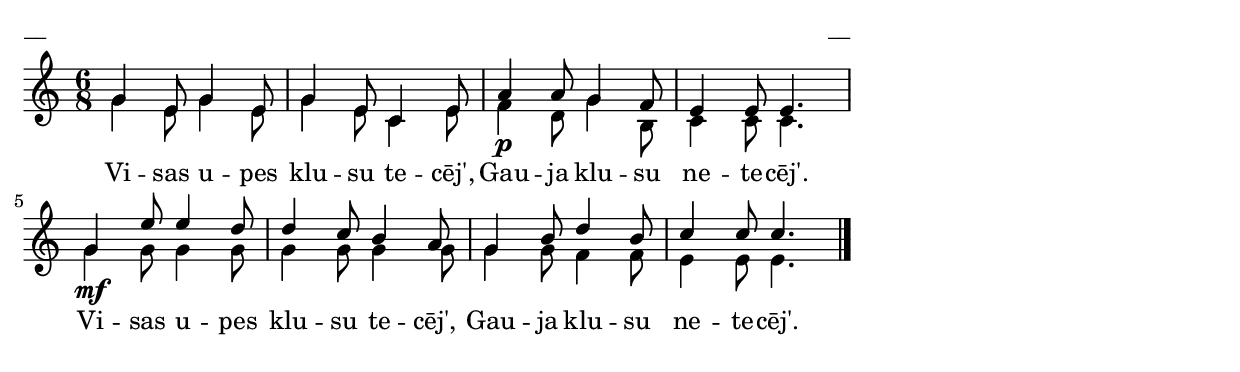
\version "2.13.16"
%\header {
%    title = "Visas upes klusu tecēj'"
%}
\paper {
line-width = 14\cm
left-margin = 0.4\cm
between-system-padding = 0.1\cm
between-system-space = 0.1\cm
}
\layout {
indent = #0
ragged-last = ##f
}



voiceA = \relative c' {
\clef "treble"
\key c \major
\time 6/8
g'4 e8 g4 e8 | g4 e8 c4 e8 |
a4\p a8 g4 f8 | e4 e8 e4. |
g4\mf e'8 e4 d8 | d4 c8 b4 a8 |
g4 b8 d4 b8 | c4 c8 c4.
\bar "|."
}

lyricA = \lyricmode {
Vi -- sas u -- pes klu -- su te -- cēj',
Gau -- ja klu -- su ne -- te -- cēj'.
Vi -- sas u -- pes klu -- su te -- cēj',
Gau -- ja klu -- su ne -- te -- cēj'.
}

voiceB = \relative c' {
g'4 e8 g4 e8 | g4 e8 c4 e8 |
f4 d8 g4 b,8 | c4 c8 c4. |
g'4 g8 g4 g8 | g4 g8 g4 g8 |
g4 g8 f4 f8 | e4 e8 e4.
}


fullScore = <<
\new Staff {
<<
\new Voice = "voiceA" { \voiceOne \autoBeamOff \voiceA }
\lyricsto "voiceA" \new Lyrics \lyricA
\new Voice = "voiceB" { \voiceTwo \autoBeamOff \voiceB }
>>
}
>>

\score {
\fullScore
\header { piece = "__" opus = "__" }
}
\markup { \with-color #(x11-color 'white) \sans \smaller "__" }
\score {
\unfoldRepeats
\fullScore
\midi {
\context { \Staff \remove "Staff_performer" }
\context { \Voice \consists "Staff_performer" }
}
}


